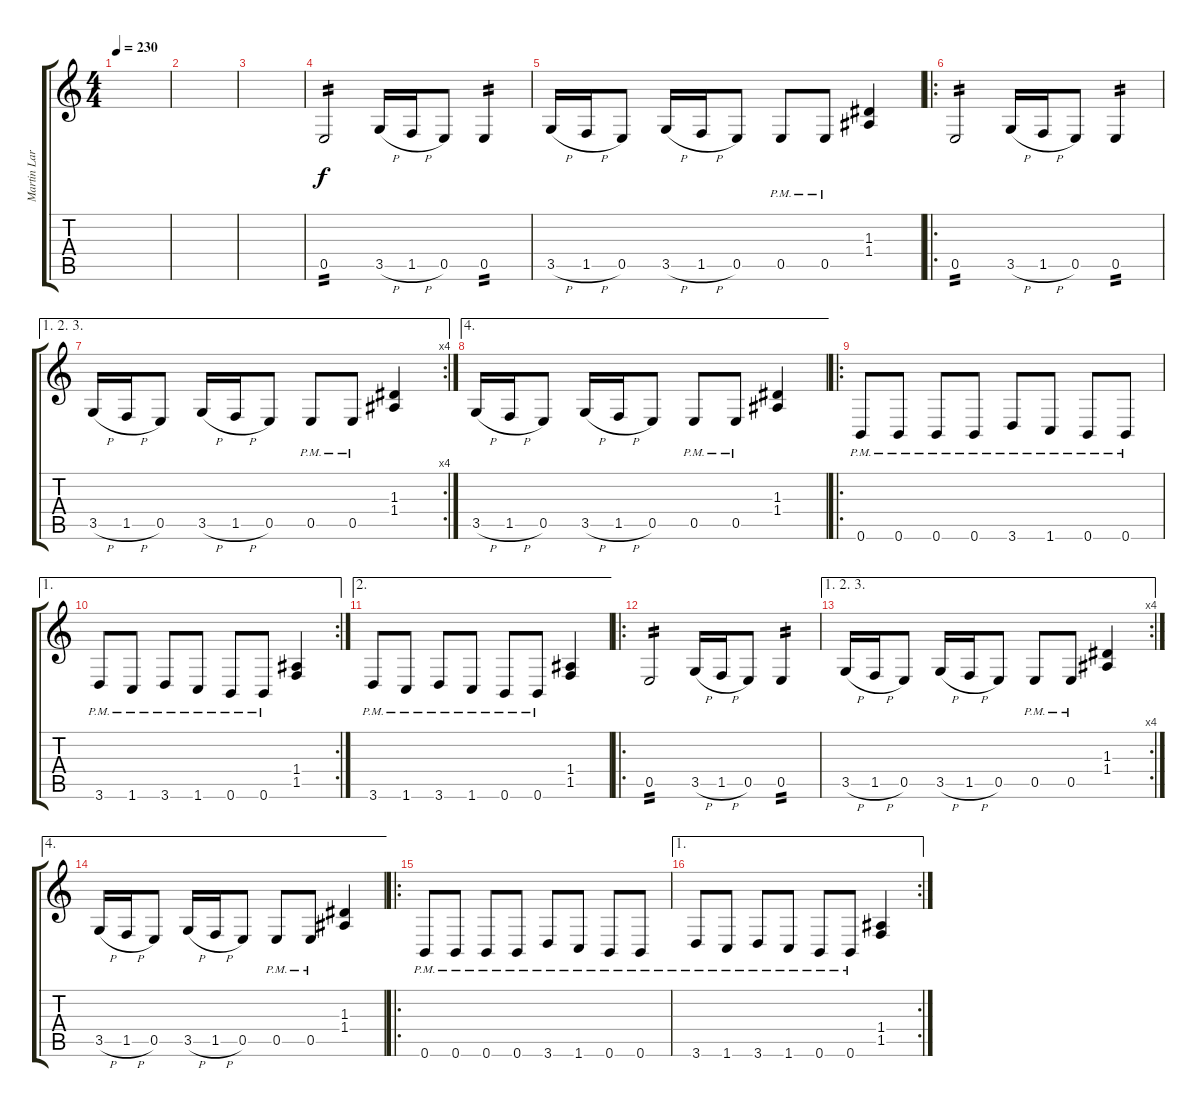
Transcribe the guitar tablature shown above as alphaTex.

\track ("Martin Larsson - Rhythm Guitar" "Martin Lar") {instrument distortionguitar}
\staff {score tabs}
\tuning (B3 Gb3 D3 A2 E2 B1) {hide}
\ts (4 4)
\tempo 230
\clef g2
\ks c
|
|
|
0.5.2{tp 2} 3.5{h}.16 1.5{h}.16 0.5.8 0.5.4{tp 2} |
3.5{h}.16 1.5{h}.16 0.5.8 3.5{h}.16 1.5{h}.16 0.5.8 0.5{pm}.8 0.5{pm}.8 (1.3 1.4).4 |
\ro
0.5.2{tp 2} 3.5{h}.16 1.5{h}.16 0.5.8 0.5.4{tp 2} |
\ae (1 2 3)
\rc 4
3.5{h}.16 1.5{h}.16 0.5.8 3.5{h}.16 1.5{h}.16 0.5.8 0.5{pm}.8 0.5{pm}.8 (1.3 1.4).4 |
\ae 4
3.5{h}.16 1.5{h}.16 0.5.8 3.5{h}.16 1.5{h}.16 0.5.8 0.5{pm}.8 0.5{pm}.8 (1.3 1.4).4 |
\ro
0.6{pm}.8 0.6{pm}.8 0.6{pm}.8 0.6{pm}.8 3.6{pm}.8 1.6{pm}.8 0.6{pm}.8 0.6{pm}.8 |
\ae 1
\rc 2
3.6{pm}.8 1.6{pm}.8 3.6{pm}.8 1.6{pm}.8 0.6{pm}.8 0.6{pm}.8 (1.4 1.5).4 |
\ae 2
3.6{pm}.8 1.6{pm}.8 3.6{pm}.8 1.6{pm}.8 0.6{pm}.8 0.6{pm}.8 (1.4 1.5).4 |
\ro
0.5.2{tp 2} 3.5{h}.16 1.5{h}.16 0.5.8 0.5.4{tp 2} |
\ae (1 2 3)
\rc 4
3.5{h}.16 1.5{h}.16 0.5.8 3.5{h}.16 1.5{h}.16 0.5.8 0.5{pm}.8 0.5{pm}.8 (1.3 1.4).4 |
\ae 4
3.5{h}.16 1.5{h}.16 0.5.8 3.5{h}.16 1.5{h}.16 0.5.8 0.5{pm}.8 0.5{pm}.8 (1.3 1.4).4 |
\ro
0.6{pm}.8 0.6{pm}.8 0.6{pm}.8 0.6{pm}.8 3.6{pm}.8 1.6{pm}.8 0.6{pm}.8 0.6{pm}.8 |
\ae 1
\rc 2
3.6{pm}.8 1.6{pm}.8 3.6{pm}.8 1.6{pm}.8 0.6{pm}.8 0.6{pm}.8 (1.4 1.5).4
